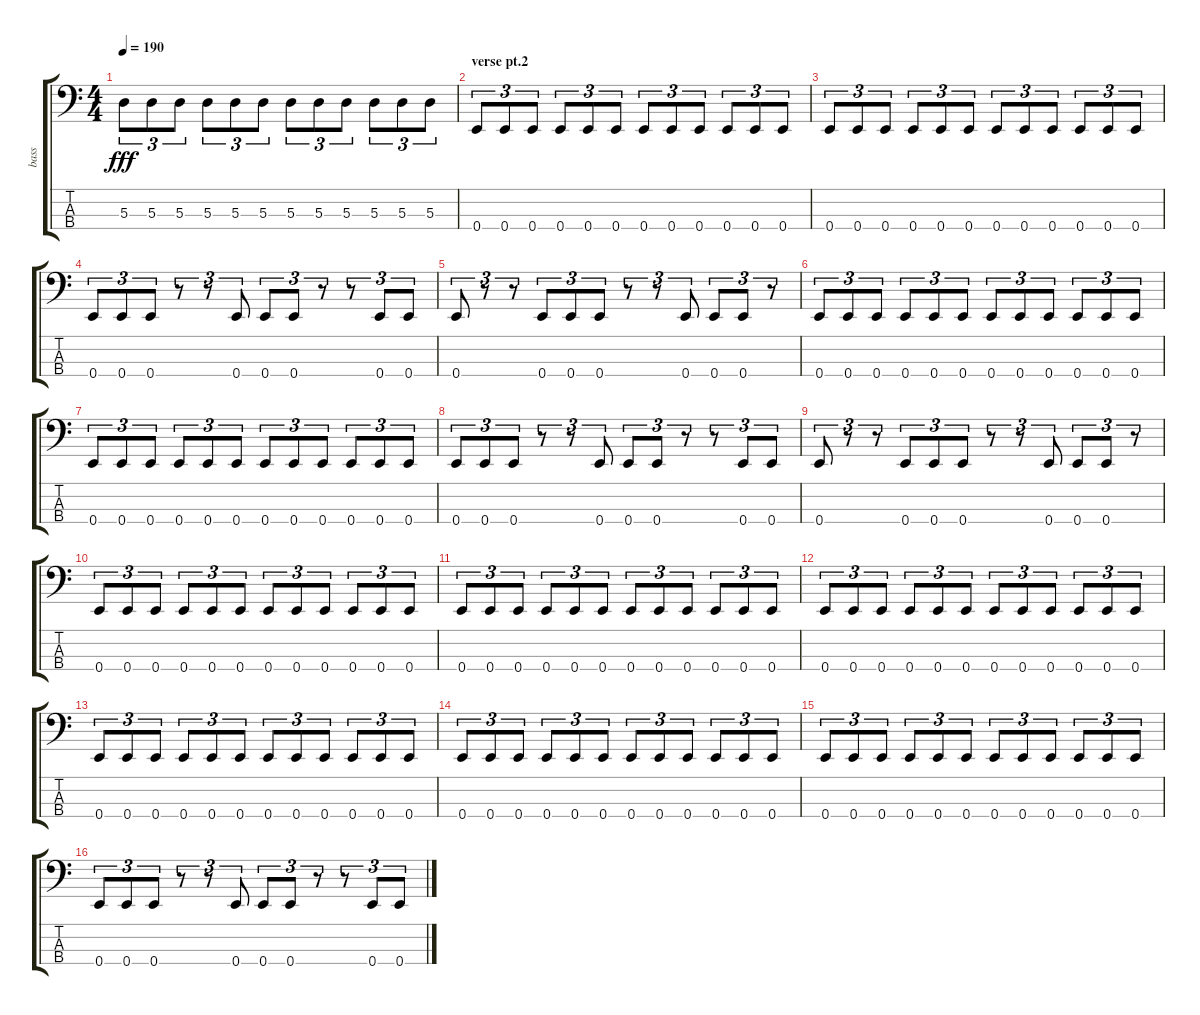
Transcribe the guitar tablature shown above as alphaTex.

\track ("bass" "bass") {instrument electricbassfinger}
\staff {score tabs}
\tuning (G2 D2 A1 E1) {hide}
\ts (4 4)
\tempo 190
\clef f4
\ks c
5.3.8{tu (3 2) dy fff} 5.3.8{tu (3 2)} 5.3.8{tu (3 2)} 5.3.8{tu (3 2)} 5.3.8{tu (3 2)} 5.3.8{tu (3 2)} 5.3.8{tu (3 2)} 5.3.8{tu (3 2)} 5.3.8{tu (3 2)} 5.3.8{tu (3 2)} 5.3.8{tu (3 2)} 5.3.8{tu (3 2)} |
\section ("" "verse pt.2")
0.4.8{tu (3 2)} 0.4.8{tu (3 2)} 0.4.8{tu (3 2)} 0.4.8{tu (3 2)} 0.4.8{tu (3 2)} 0.4.8{tu (3 2)} 0.4.8{tu (3 2)} 0.4.8{tu (3 2)} 0.4.8{tu (3 2)} 0.4.8{tu (3 2)} 0.4.8{tu (3 2)} 0.4.8{tu (3 2)} |
0.4.8{tu (3 2)} 0.4.8{tu (3 2)} 0.4.8{tu (3 2)} 0.4.8{tu (3 2)} 0.4.8{tu (3 2)} 0.4.8{tu (3 2)} 0.4.8{tu (3 2)} 0.4.8{tu (3 2)} 0.4.8{tu (3 2)} 0.4.8{tu (3 2)} 0.4.8{tu (3 2)} 0.4.8{tu (3 2)} |
0.4.8{tu (3 2)} 0.4.8{tu (3 2)} 0.4.8{tu (3 2)} r.8{tu (3 2)} r.8{tu (3 2)} 0.4.8{tu (3 2)} 0.4.8{tu (3 2)} 0.4.8{tu (3 2)} r.8{tu (3 2)} r.8{tu (3 2)} 0.4.8{tu (3 2)} 0.4.8{tu (3 2)} |
0.4.8{tu (3 2)} r.8{tu (3 2)} r.8{tu (3 2)} 0.4.8{tu (3 2)} 0.4.8{tu (3 2)} 0.4.8{tu (3 2)} r.8{tu (3 2)} r.8{tu (3 2)} 0.4.8{tu (3 2)} 0.4.8{tu (3 2)} 0.4.8{tu (3 2)} r.8{tu (3 2)} |
0.4.8{tu (3 2)} 0.4.8{tu (3 2)} 0.4.8{tu (3 2)} 0.4.8{tu (3 2)} 0.4.8{tu (3 2)} 0.4.8{tu (3 2)} 0.4.8{tu (3 2)} 0.4.8{tu (3 2)} 0.4.8{tu (3 2)} 0.4.8{tu (3 2)} 0.4.8{tu (3 2)} 0.4.8{tu (3 2)} |
0.4.8{tu (3 2)} 0.4.8{tu (3 2)} 0.4.8{tu (3 2)} 0.4.8{tu (3 2)} 0.4.8{tu (3 2)} 0.4.8{tu (3 2)} 0.4.8{tu (3 2)} 0.4.8{tu (3 2)} 0.4.8{tu (3 2)} 0.4.8{tu (3 2)} 0.4.8{tu (3 2)} 0.4.8{tu (3 2)} |
0.4.8{tu (3 2)} 0.4.8{tu (3 2)} 0.4.8{tu (3 2)} r.8{tu (3 2)} r.8{tu (3 2)} 0.4.8{tu (3 2)} 0.4.8{tu (3 2)} 0.4.8{tu (3 2)} r.8{tu (3 2)} r.8{tu (3 2)} 0.4.8{tu (3 2)} 0.4.8{tu (3 2)} |
0.4.8{tu (3 2)} r.8{tu (3 2)} r.8{tu (3 2)} 0.4.8{tu (3 2)} 0.4.8{tu (3 2)} 0.4.8{tu (3 2)} r.8{tu (3 2)} r.8{tu (3 2)} 0.4.8{tu (3 2)} 0.4.8{tu (3 2)} 0.4.8{tu (3 2)} r.8{tu (3 2)} |
0.4.8{tu (3 2)} 0.4.8{tu (3 2)} 0.4.8{tu (3 2)} 0.4.8{tu (3 2)} 0.4.8{tu (3 2)} 0.4.8{tu (3 2)} 0.4.8{tu (3 2)} 0.4.8{tu (3 2)} 0.4.8{tu (3 2)} 0.4.8{tu (3 2)} 0.4.8{tu (3 2)} 0.4.8{tu (3 2)} |
0.4.8{tu (3 2)} 0.4.8{tu (3 2)} 0.4.8{tu (3 2)} 0.4.8{tu (3 2)} 0.4.8{tu (3 2)} 0.4.8{tu (3 2)} 0.4.8{tu (3 2)} 0.4.8{tu (3 2)} 0.4.8{tu (3 2)} 0.4.8{tu (3 2)} 0.4.8{tu (3 2)} 0.4.8{tu (3 2)} |
0.4.8{tu (3 2)} 0.4.8{tu (3 2)} 0.4.8{tu (3 2)} 0.4.8{tu (3 2)} 0.4.8{tu (3 2)} 0.4.8{tu (3 2)} 0.4.8{tu (3 2)} 0.4.8{tu (3 2)} 0.4.8{tu (3 2)} 0.4.8{tu (3 2)} 0.4.8{tu (3 2)} 0.4.8{tu (3 2)} |
0.4.8{tu (3 2)} 0.4.8{tu (3 2)} 0.4.8{tu (3 2)} 0.4.8{tu (3 2)} 0.4.8{tu (3 2)} 0.4.8{tu (3 2)} 0.4.8{tu (3 2)} 0.4.8{tu (3 2)} 0.4.8{tu (3 2)} 0.4.8{tu (3 2)} 0.4.8{tu (3 2)} 0.4.8{tu (3 2)} |
0.4.8{tu (3 2)} 0.4.8{tu (3 2)} 0.4.8{tu (3 2)} 0.4.8{tu (3 2)} 0.4.8{tu (3 2)} 0.4.8{tu (3 2)} 0.4.8{tu (3 2)} 0.4.8{tu (3 2)} 0.4.8{tu (3 2)} 0.4.8{tu (3 2)} 0.4.8{tu (3 2)} 0.4.8{tu (3 2)} |
0.4.8{tu (3 2)} 0.4.8{tu (3 2)} 0.4.8{tu (3 2)} 0.4.8{tu (3 2)} 0.4.8{tu (3 2)} 0.4.8{tu (3 2)} 0.4.8{tu (3 2)} 0.4.8{tu (3 2)} 0.4.8{tu (3 2)} 0.4.8{tu (3 2)} 0.4.8{tu (3 2)} 0.4.8{tu (3 2)} |
0.4.8{tu (3 2)} 0.4.8{tu (3 2)} 0.4.8{tu (3 2)} r.8{tu (3 2)} r.8{tu (3 2)} 0.4.8{tu (3 2)} 0.4.8{tu (3 2)} 0.4.8{tu (3 2)} r.8{tu (3 2)} r.8{tu (3 2)} 0.4.8{tu (3 2)} 0.4.8{tu (3 2)}
